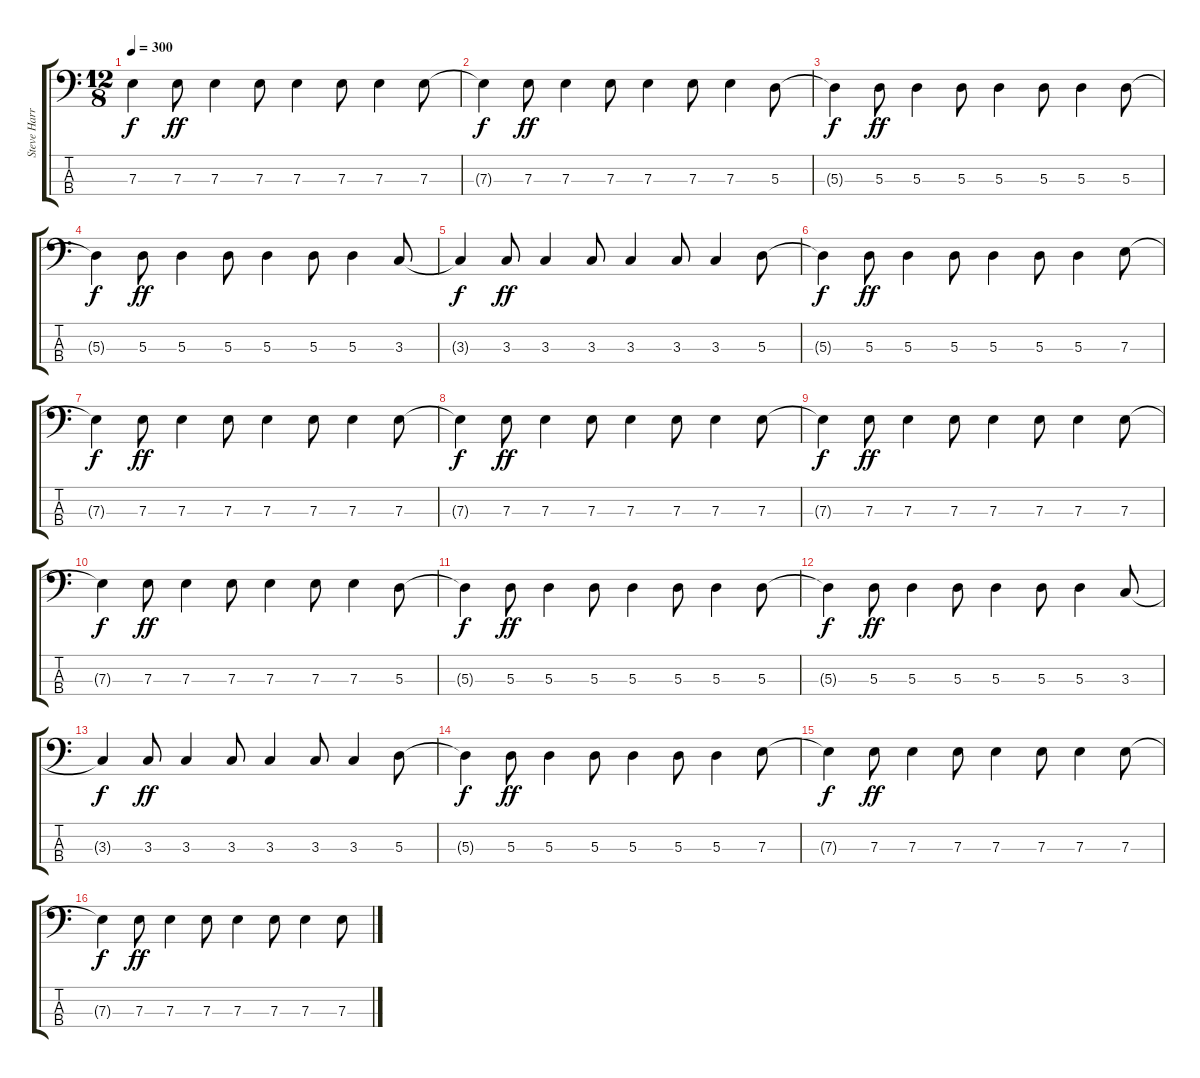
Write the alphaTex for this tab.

\track ("Steve Harris" "Steve Harr") {instrument electricbassfinger}
\staff {score tabs}
\tuning (G2 D2 A1 E1) {hide}
\ts (12 8)
\tempo 300
\clef f4
\ks c
7.3{t}.4{dy f} 7.3.8{dy ff} 7.3.4 7.3.8 7.3.4 7.3.8 7.3.4 7.3.8 |
7.3{t}.4{dy f} 7.3.8{dy ff} 7.3.4 7.3.8 7.3.4 7.3.8 7.3.4 5.3.8 |
5.3{t}.4{dy f} 5.3.8{dy ff} 5.3.4 5.3.8 5.3.4 5.3.8 5.3.4 5.3.8 |
5.3{t}.4{dy f} 5.3.8{dy ff} 5.3.4 5.3.8 5.3.4 5.3.8 5.3.4 3.3.8 |
3.3{t}.4{dy f} 3.3.8{dy ff} 3.3.4 3.3.8 3.3.4 3.3.8 3.3.4 5.3.8 |
5.3{t}.4{dy f} 5.3.8{dy ff} 5.3.4 5.3.8 5.3.4 5.3.8 5.3.4 7.3.8 |
7.3{t}.4{dy f} 7.3.8{dy ff} 7.3.4 7.3.8 7.3.4 7.3.8 7.3.4 7.3.8 |
7.3{t}.4{dy f} 7.3.8{dy ff} 7.3.4 7.3.8 7.3.4 7.3.8 7.3.4 7.3.8 |
7.3{t}.4{dy f} 7.3.8{dy ff} 7.3.4 7.3.8 7.3.4 7.3.8 7.3.4 7.3.8 |
7.3{t}.4{dy f} 7.3.8{dy ff} 7.3.4 7.3.8 7.3.4 7.3.8 7.3.4 5.3.8 |
5.3{t}.4{dy f} 5.3.8{dy ff} 5.3.4 5.3.8 5.3.4 5.3.8 5.3.4 5.3.8 |
5.3{t}.4{dy f} 5.3.8{dy ff} 5.3.4 5.3.8 5.3.4 5.3.8 5.3.4 3.3.8 |
3.3{t}.4{dy f} 3.3.8{dy ff} 3.3.4 3.3.8 3.3.4 3.3.8 3.3.4 5.3.8 |
5.3{t}.4{dy f} 5.3.8{dy ff} 5.3.4 5.3.8 5.3.4 5.3.8 5.3.4 7.3.8 |
7.3{t}.4{dy f} 7.3.8{dy ff} 7.3.4 7.3.8 7.3.4 7.3.8 7.3.4 7.3.8 |
7.3{t}.4{dy f} 7.3.8{dy ff} 7.3.4 7.3.8 7.3.4 7.3.8 7.3.4 7.3.8
